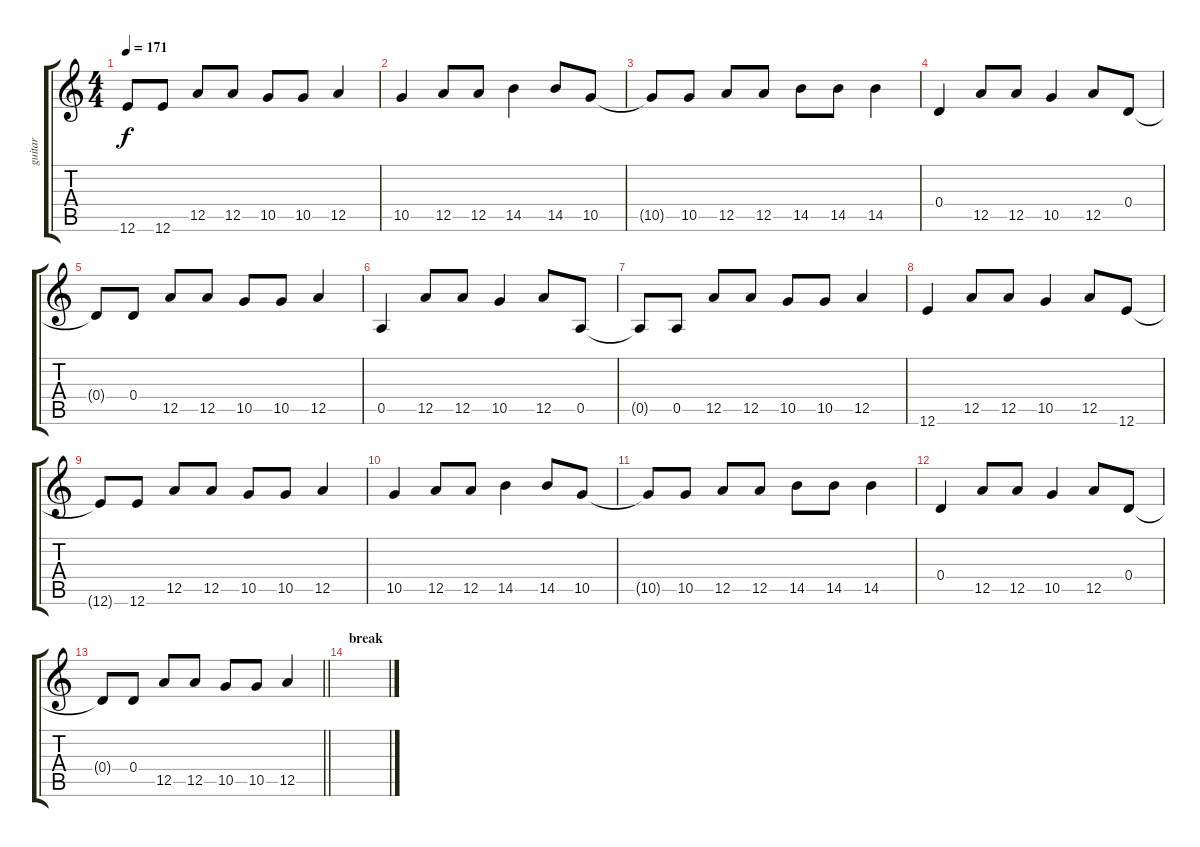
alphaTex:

\track ("guitar " "guitar ") {instrument electricguitarjazz}
\staff {score tabs}
\tuning (E4 B3 G3 D3 A2 E2) {hide}
\ts (4 4)
\tempo 171
\clef g2
\ks c
12.6{t}.8{dy f} 12.6.8 12.5.8 12.5.8 10.5.8 10.5.8 12.5.4 |
10.5.4 12.5.8 12.5.8 14.5.4 14.5.8 10.5.8 |
10.5{t}.8 10.5.8 12.5.8 12.5.8 14.5.8 14.5.8 14.5.4 |
0.4.4 12.5.8 12.5.8 10.5.4 12.5.8 0.4.8 |
0.4{t}.8 0.4.8 12.5.8 12.5.8 10.5.8 10.5.8 12.5.4 |
0.5.4 12.5.8 12.5.8 10.5.4 12.5.8 0.5.8 |
0.5{t}.8 0.5.8 12.5.8 12.5.8 10.5.8 10.5.8 12.5.4 |
12.6.4 12.5.8 12.5.8 10.5.4 12.5.8 12.6.8 |
12.6{t}.8 12.6.8 12.5.8 12.5.8 10.5.8 10.5.8 12.5.4 |
10.5.4 12.5.8 12.5.8 14.5.4 14.5.8 10.5.8 |
10.5{t}.8 10.5.8 12.5.8 12.5.8 14.5.8 14.5.8 14.5.4 |
0.4.4 12.5.8 12.5.8 10.5.4 12.5.8 0.4.8 |
\barLineRight lightlight
0.4{t}.8 0.4.8 12.5.8 12.5.8 10.5.8 10.5.8 12.5.4 |
\section ("" "break")
